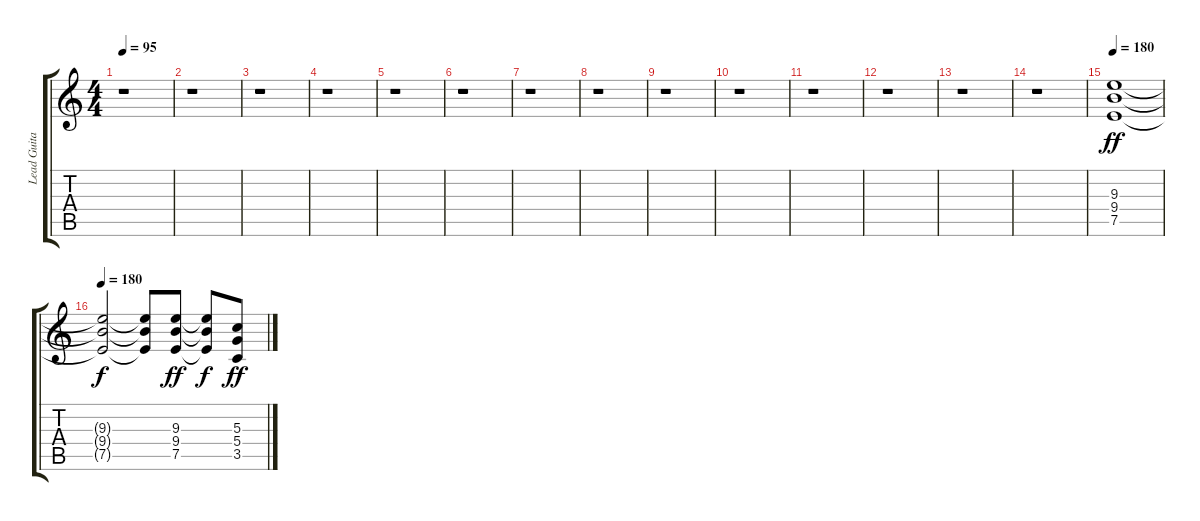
\track ("Lead Guitar" "Lead Guita") {instrument overdrivenguitar}
\staff {score tabs}
\tuning (E4 B3 G3 D3 A2 E2) {hide}
\ts (4 4)
\tempo 95
\clef g2
\ks c
r.1{dy f} |
r.1 |
r.1 |
r.1 |
r.1 |
r.1 |
r.1 |
r.1 |
r.1 |
r.1 |
r.1 |
r.1 |
r.1 |
r.1 |
\tempo 180
(9.3 9.4 7.5).1{dy ff} |
\tempo 180
(9.3{t} 9.4{t} 7.5{t}).2{dy f} (9.3{t} 9.4{t} 7.5{t}).8 (9.3 9.4 7.5).8{dy ff} (9.3{t} 9.4{t} 7.5{t}).8{dy f} (5.3 5.4 3.5).8{dy ff}
